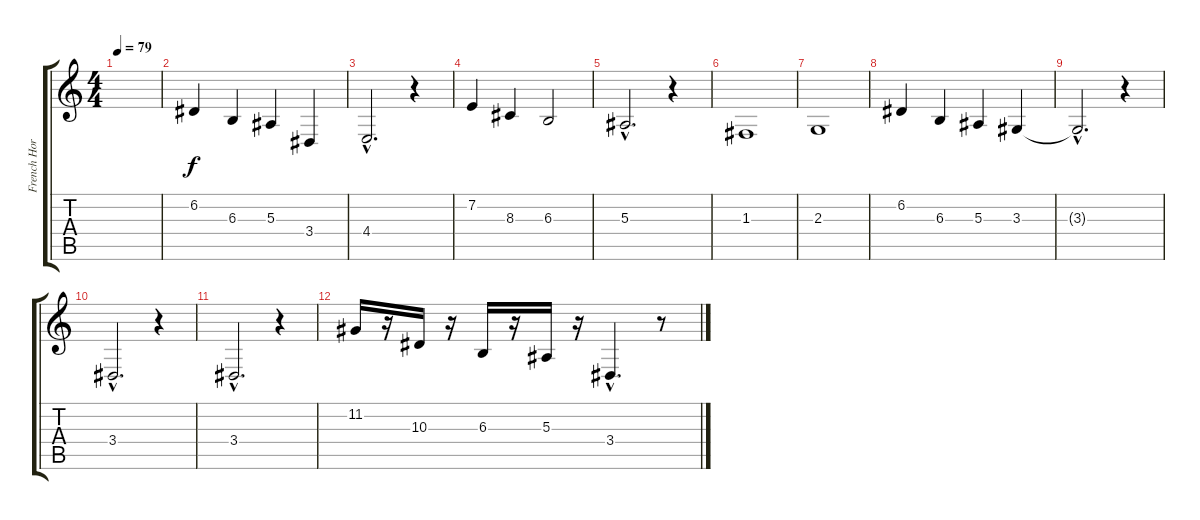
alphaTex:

\track ("French Horn" "French Hor") {instrument frenchhorn}
\staff {score tabs}
\tuning (D4 A3 F3 C3 G2 D2) {hide}
\ts (4 4)
\tempo 79
\clef g2
\ks c
|
6.2.4 6.3.4 5.3.4 3.4.4 |
4.4{hac}.2{d} r.4 |
7.2.4 8.3.4 6.3.2 |
5.3{hac}.2{d} r.4 |
1.3.1 |
2.3.1 |
6.2.4 6.3.4 5.3.4 3.3.4 |
3.3{hac t}.2{d} r.4 |
3.4{hac}.2{d} r.4 |
3.4{hac}.2{d} r.4 |
11.2.16 r.16 10.3.16 r.16 6.3.16 r.16 5.3.16 r.16 3.4{hac}.4{d} r.8
